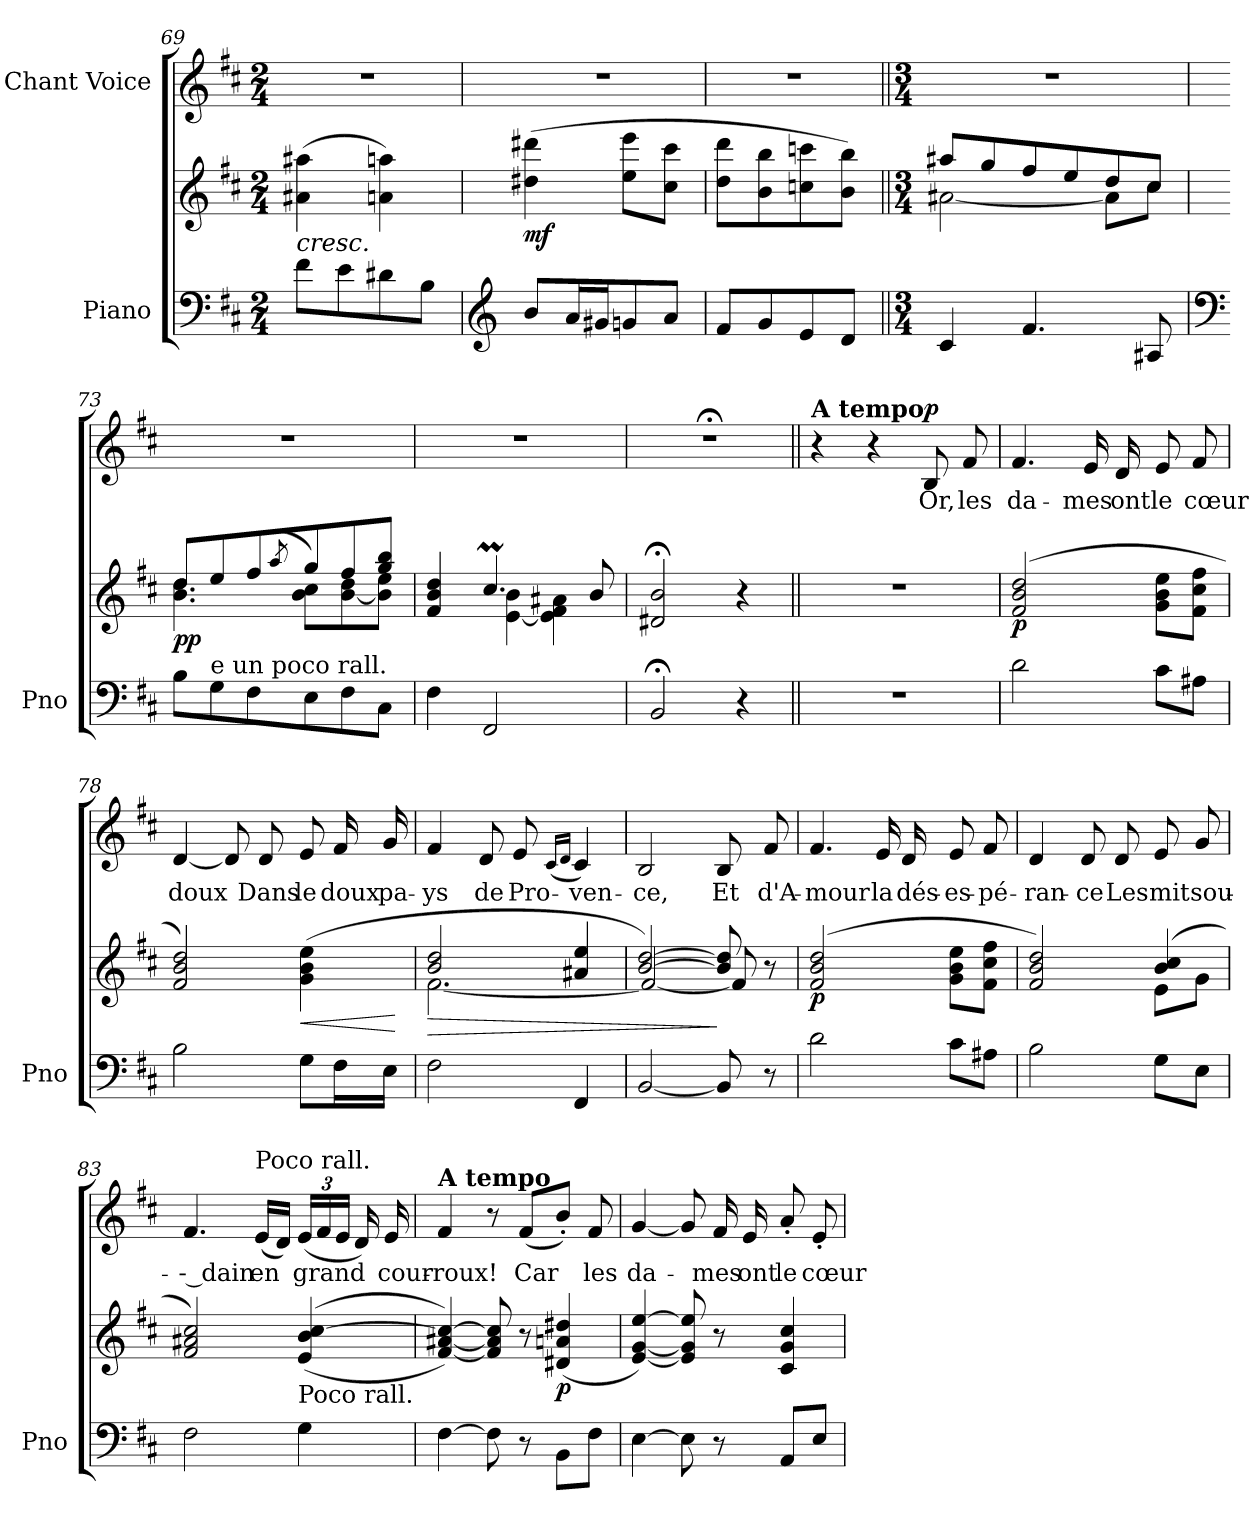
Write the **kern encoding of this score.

**kern	**kern	**dynam	**kern	**text	**dynam
*part2	*part2	*part2	*part1	*part1	*part1
*staff3	*staff2	*staff2/3	*staff1	*staff1	*staff1
*I"Piano	*	*	*I"Chant Voice	*	*
*I'Pno	*	*	*	*	*
*clefF4	*clefG2	*	*clefG2	*	*
*k[f#c#]	*k[f#c#]	*	*k[f#c#]	*	*
*M2/4	*M2/4	*	*M2/4	*	*
=69	=69	=69	=69	=69	=69
!	!LO:TX:b:i:t=cresc.	!	!	!	!
8f#\L	(>4a#X\ 4aa#X\	.	2r	.	.
8e\	.	.	.	.	.
8d#X\	4an\ 4aan\)	.	.	.	.
8B\J	.	.	.	.	.
=70	=70	=70	=70	=70	=70
*clefG2	*	*	*	*	*
!	!	!LO:DY:b	!	!	!
8b/L	(>4dd#X\ 4ddd#X\	mf	2r	.	.
16a/L	.	.	.	.	.
16g#X/J	.	.	.	.	.
8gn/	8ee\ 8eee\L	.	.	.	.
8a/J	8cc#\ 8ccc#\J	.	.	.	.
=71	=71	=71	=71	=71	=71
8f#/L	8dd\ 8ddd\L	.	2r	.	.
8g/	8b\ 8bb\	.	.	.	.
8e/	8ccn\ 8cccn\	.	.	.	.
8d/J	8b\ 8bb\J)	.	.	.	.
!!LO:LB:g=z
=72||	=72||	=72||	=72||	=72||	=72||
*M3/4	*M3/4	*	*M3/4	*	*
*	*^	*	*	*	*
4c#/	8aa#X/L	[2a#X\	.	2.r	.	.
.	8gg/	.	.	.	.	.
4.f#/	8ff#/	.	.	.	.	.
.	8ee/	.	.	.	.	.
.	8dd/	8a#\L]	.	.	.	.
8A#X/	8cc#/J	8cc#\J	.	.	.	.
=73	=73	=73	=73	=73	=73	=73
*clefF4	*	*	*	*	*	*
*	*	*	*	*MM95	*	*
!	!	!	!LO:DY:b	!	!	!
*	*	*	*	*^	*	*
8B\L	8dd/L	4.b\ 4.dd\	pp	2.r	2ryy	.	.
!LO:TX:a:t=e un poco rall.	!	!	!	!	!	!	!
8G\	8ee/	.	.	.	.	.	.
8F#\	8ff#/	.	.	.	.	.	.
.	(<8qaa/	.	.	.	.	.	.
8E\	8gg/)	8b\ 8cc#\L	.	.	.	.	.
*	*	*	*	*MM90	*	*	*
8F#\	8ff#/	[8b\ 8dd\	.	.	4ryy	.	.
8C#\J	8gg/ 8bb/J	8b\] 8ee\J	.	.	.	.	.
=74	=74	=74	=74	=74	=74	=74	=74
4F#\	4f#/ 4b/ 4dd/	4reyy	.	2.r	4ryy	.	.
*	*	*	*	*MM85	*	*	*
2FF#/	4.cc#m/	[4e\ 4b\	.	.	2ryy	.	.
.	.	4e\] 4f#\ 4a#X\	.	.	.	.	.
.	8b/	.	.	.	.	.	.
*	*v	*v	*	*	*	*	*
*	*	*	*v	*v	*	*
=75	=75	=75	=75	=75	=75
*	*	*	*MM80	*	*
2BB;</	2d#X/;< 2b/;<	.	2.r;<	.	.
4r	4r	.	.	.	.
=76||	=76||	=76||	=76||	=76||	=76||
!	!	!	!LO:TX:a:B:t=A tempo	!	!
2.r	2.r	.	4r	.	.
.	.	.	4r	.	.
!	!	!	!	!LO:LY:b	!LO:DY:a
.	.	.	8B/	Or,	p
!	!	!	!	!LO:LY:b	!
.	.	.	8f#/	les	.
=77	=77	=77	=77	=77	=77
!	!	!LO:DY:b	!	!LO:LY:b	!
2d\	(>2f#/ 2b/ 2dd/	p	4.f#/	da-	.
!	!	!	!	!LO:LY:b	!
.	.	.	16e/	-mes	.
!	!	!	!	!LO:LY:b	!
.	.	.	16d/	ont	.
!	!	!	!	!LO:LY:b	!
8c#\L	8g\ 8b\ 8ee\L	.	8e/	le	.
!	!	!	!	!LO:LY:b	!
8A#X\J	8f#\ 8cc#\ 8ff#\J	.	8f#/	cœur	.
!!LO:LB:g=z
=78	=78	=78	=78	=78	=78
!	!	!	!	!LO:LY:b	!
2B\	2f#/ 2b/ 2dd/)	.	[4d/	doux	.
.	.	.	8d/]	.	.
!	!	!	!	!LO:LY:b	!
.	.	.	8d/	Dans	.
!	!	!LO:HP:b	!	!LO:LY:b	!
8G\L	(>4g\ 4b\ 4ee\	<	8e/	le	.
!	!	!	!	!LO:LY:b	!
16F#\L	.	.	16f#/	doux	.
!	!	!	!	!LO:LY:b	!
16E\JJ	.	.	16g/	pa-	.
.	.	[	.	.	.
=79	=79	=79	=79	=79	=79
!	!	!LO:HP:b	!	!LO:LY:b	!
*	*^	*	*	*	*
2F#\	2b/ 2dd/	[2.f#\	>	4f#/	-ys	.
!	!	!	!	!	!LO:LY:b	!
.	.	.	.	8d/	de	.
!	!	!	!	!	!LO:LY:b	!
.	.	.	.	8e/	Pro-	.
.	.	.	.	(<16qc#/LL	.	.
.	.	.	.	16qd/JJ	.	.
!	!	!	!	!	!LO:LY:b	!
4FF#/	4a#X/ 4ee/	.	.	4c#/)	-ven-	.
=80	=80	=80	=80	=80	=80	=80
!	!	!	!	!	!LO:LY:b	!
[2BB/	[2b/ [2dd/)	2f#/_	.	2B/	-ce,	.
!	!	!	!	!	!LO:LY:b	!
8BB/]	8b/] 8dd/]	8f#/]	]	8B/	Et	.
!	!	!	!	!	!LO:LY:b	!
8r	8r	8ryy	.	8f#/	d'A-	.
=81	=81	=81	=81	=81	=81	=81
!	!	!	!LO:DY:b	!	!LO:LY:b	!
*	*v	*v	*	*	*	*
2d\	(>2f#/ 2b/ 2dd/	p	4.f#/	-mour	.
!	!	!	!	!LO:LY:b	!
.	.	.	16e/	la	.
!	!	!	!	!LO:LY:b	!
.	.	.	16d/	dés-	.
!	!	!	!	!LO:LY:b	!
8c#\L	8g\ 8b\ 8ee\L	.	8e/	-es-	.
!	!	!	!	!LO:LY:b	!
8A#X\J	8f#\ 8cc#\ 8ff#\J	.	8f#/	-pé-	.
=82	=82	=82	=82	=82	=82
*	*^	*	*	*	*
!	!	!	!	!	!LO:LY:b	!
2B\	2f#/ 2b/ 2dd/)	2reyy	.	4d/	-ran-	.
!	!	!	!	!	!LO:LY:b	!
.	.	.	.	8d/	-ce	.
!	!	!	!	!	!LO:LY:b	!
.	.	.	.	8d/	Les	.
!	!	!	!	!	!LO:LY:b	!
8G\L	(>4b/ 4cc#/	8e\L	.	8e/	mit	.
!	!	!	!	!	!LO:LY:b	!
8E\J	.	8g\J	.	8g/	sou-	.
!!LO:PB:g=z
=83	=83	=83	=83	=83	=83	=83
!	!	!	!	!	!LO:LY:b	!
*	*v	*v	*	*	*	*
2F#\	2f#/ 2a#X/ 2cc#/)	.	4.f#/	-- dain	.
*	*	*	*MM95	*	*
!	!	!	!LO:TX:a:t=Poco rall.	!	!
!	!	!	!	!LO:LY:b	!
.	.	.	(<16e/LL	en	.
.	.	.	16d/JJ)	.	.
*	*	*	*Xbrackettup	*	*
*	*	*	*MM88	*	*
!	!LO:TX:b:t=Poco rall.	!	!	!	!
!	!	!	!	!LO:LY:b	!
4G\	(<(<4e/ 4b/ [4cc#/	.	(<24e/LL	grand	.
.	.	.	24f#/	.	.
.	.	.	24e/JJ	.	.
*	*	*	*MM82	*	*
.	.	.	16d/)	.	.
!	!	!	!	!LO:LY:b	!
.	.	.	16e/	cour-	.
=84	=84	=84	=84	=84	=84
!	!	!	!LO:TX:a:B:t=A tempo	!	!
!	!	!	!	!LO:LY:b	!
[4F#\	[4f#/ [4a#X/ 4cc#/_))	.	4f#/	-roux!	.
8F#\]	8f#/] 8a#/] 8cc#/]	.	8r	.	.
!	!	!	!	!LO:LY:b	!
8r	8r	.	(<8f#/L	Car	.
!	!	!LO:DY:b	!	!	!
8BB\L	(<4d#X/ 4an/ 4dd#X/	p	8b'/J)	.	.
!	!	!	!	!LO:LY:b	!
8F#\J	.	.	8f#/	les	.
=85	=85	=85	=85	=85	=85
!	!	!	!	!LO:LY:b	!
[4E\	[4e/ [4g/ [4ee/)	.	[4g/	da-	.
8E\]	8e/] 8g/] 8ee/]	.	8g/]	.	.
!	!	!	!	!LO:LY:b	!
8r	8r	.	16f#/	-mes	.
!	!	!	!	!LO:LY:b	!
.	.	.	16e/	ont	.
!	!	!	!	!LO:LY:b	!
8AA/L	4c#/ 4g/ 4cc#/	.	8a'/	le	.
!	!	!	!	!LO:LY:b	!
8E/J	.	.	8e'/	cœur	.
=	=	=	=	=	=
*-	*-	*-	*-	*-	*-
